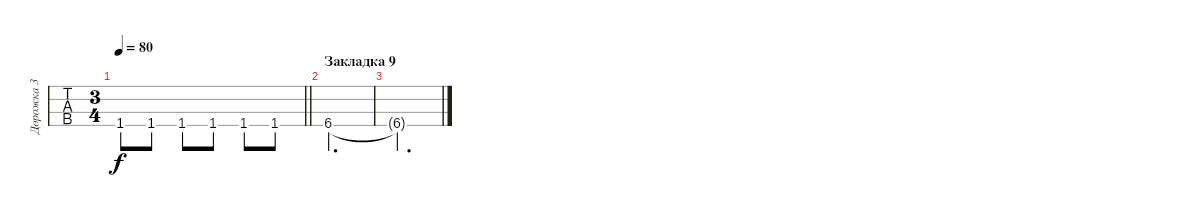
\track ("Дорожка 3" "Дорожка 3") {instrument electricbassfinger}
\staff {tabs}
\tuning (Eb2 Bb1 F1 C1) {hide}
\ts (3 4)
\tempo 80
\clef f4
\barLineRight lightlight
\ks f#minor
1.4.8{dy f} 1.4.8 1.4.8 1.4.8 1.4.8 1.4.8 |
\section ("" "Закладка 9")
6.4.2{d volume 0} |
6.4{t}.2{d}
